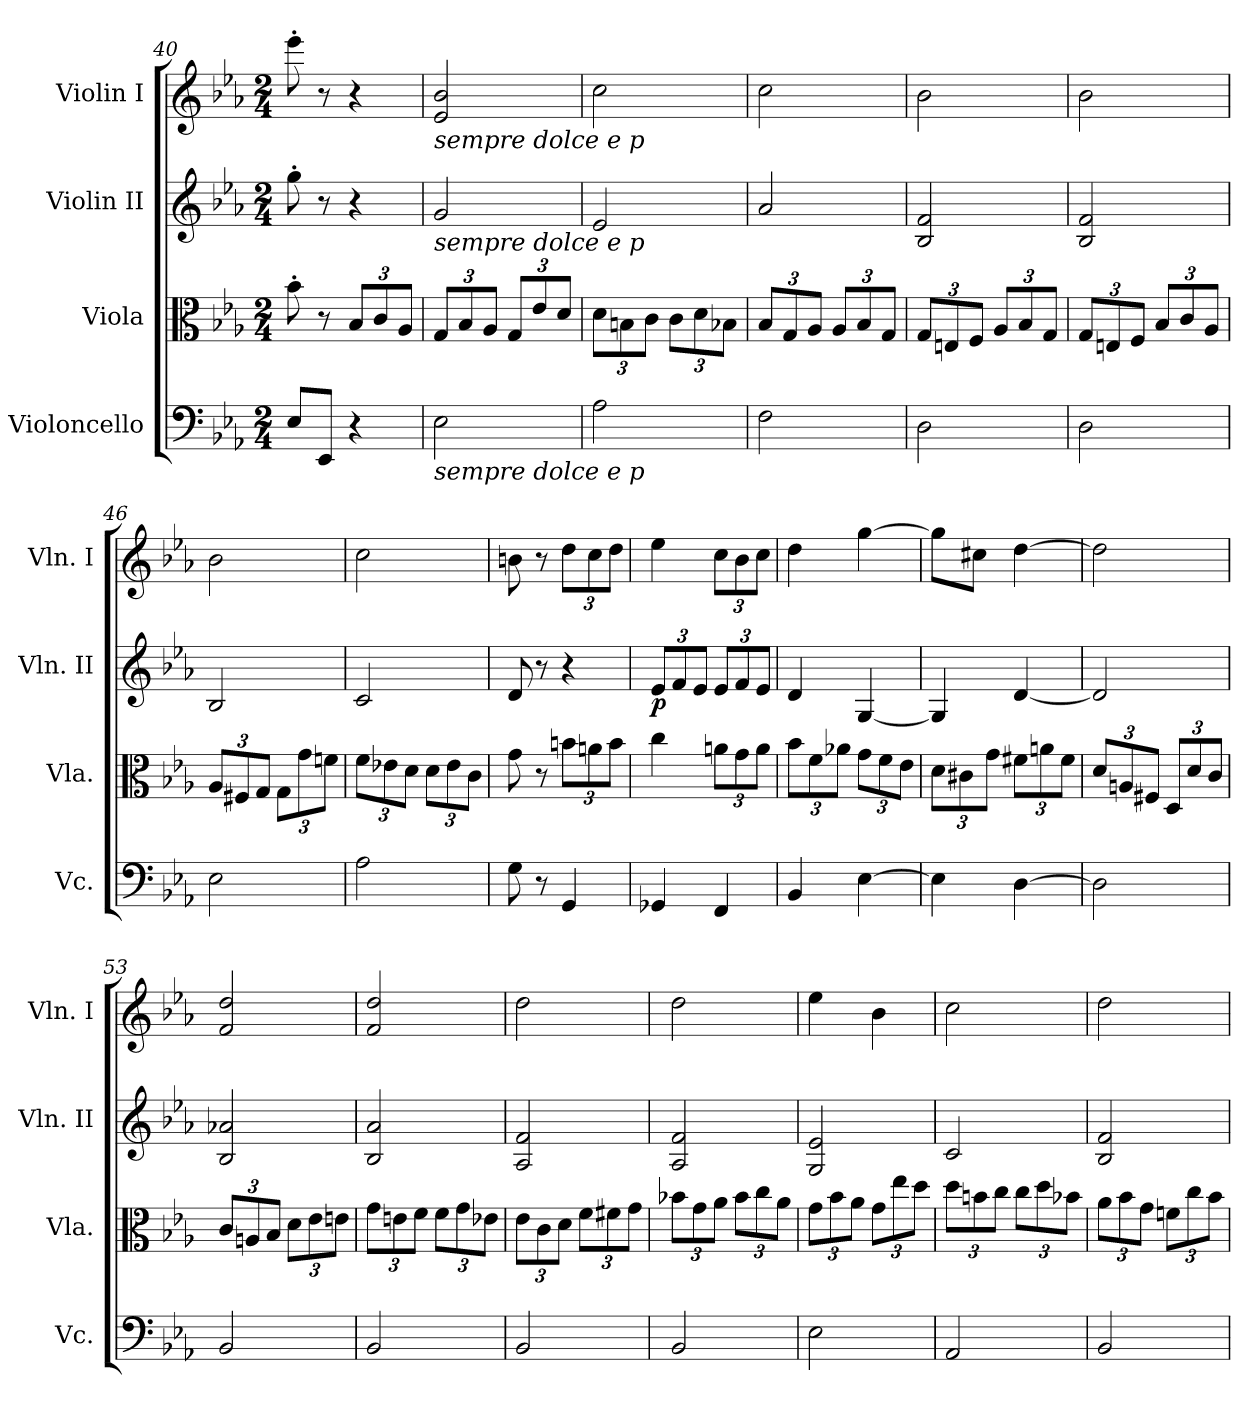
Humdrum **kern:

**kern	**kern	**kern	**dynam	**kern
*part4	*part3	*part2	*part2	*part1
*staff4	*staff3	*staff2	*staff2	*staff1
*I"Violoncello	*I"Viola	*I"Violin II	*	*I"Violin I
*I'Vc.	*I'Vla.	*I'Vln. II	*	*I'Vln. I
*clefF4	*clefC3	*clefG2	*	*clefG2
*k[b-e-a-]	*k[b-e-a-]	*k[b-e-a-]	*	*k[b-e-a-]
*M2/4	*M2/4	*M2/4	*	*M2/4
=40	=40	=40	=40	=40
8E-/L	8b-'\	8gg'\	.	8eee-'\
8EE-/J	8r	8r	.	8r
*	*Xbrackettup	*	*	*
4r	12B-/L	4r	.	4r
.	12c/	.	.	.
.	12A-/J	.	.	.
=41	=41	=41	=41	=41
!	!	!	!	!LO:TX:b:i:t=sempre dolce e p
!	!	!LO:TX:b:i:t=sempre dolce e p	!	!
!LO:TX:b:i:t=sempre dolce e p	!	!	!	!
2E-\	12G/L	2g/	.	2e-/ 2b-/
.	12B-/	.	.	.
.	12A-/J	.	.	.
.	12G/L	.	.	.
.	12e-/	.	.	.
.	12d/J	.	.	.
=42	=42	=42	=42	=42
2A-\	12d\L	2e-/	.	2cc\
.	12Bn\	.	.	.
.	12c\J	.	.	.
.	12c\L	.	.	.
.	12d\	.	.	.
.	12B-X\J	.	.	.
=43	=43	=43	=43	=43
2F\	12B-/L	2a-/	.	2cc\
.	12G/	.	.	.
.	12A-/J	.	.	.
.	12A-/L	.	.	.
.	12B-/	.	.	.
.	12G/J	.	.	.
=44	=44	=44	=44	=44
2D\	12G/L	2B-/ 2f/	.	2b-\
.	12En/	.	.	.
.	12F/J	.	.	.
.	12A-/L	.	.	.
.	12B-/	.	.	.
.	12G/J	.	.	.
=45	=45	=45	=45	=45
2D\	12G/L	2B-/ 2f/	.	2b-\
.	12En/	.	.	.
.	12F/J	.	.	.
.	12B-/L	.	.	.
.	12c/	.	.	.
.	12A-/J	.	.	.
=46	=46	=46	=46	=46
2E-\	12A-/L	2B-/	.	2b-\
.	12F#X/	.	.	.
.	12G/J	.	.	.
.	12G\L	.	.	.
.	12g\	.	.	.
.	12fn\J	.	.	.
=47	=47	=47	=47	=47
2A-\	12f\L	2c/	.	2cc\
.	12e-X\	.	.	.
.	12d\J	.	.	.
.	12d\L	.	.	.
.	12e-\	.	.	.
.	12c\J	.	.	.
=48	=48	=48	=48	=48
8G\	8g\	8d/	.	8bn\
8r	8r	8r	.	8r
*	*	*	*	*Xbrackettup
4GG/	12bn\L	4r	.	12dd\L
.	12an\	.	.	12cc\
.	12b\J	.	.	12dd\J
=49	=49	=49	=49	=49
*	*	*Xbrackettup	*	*
!	!	!	!LO:DY:b	!
4GG-X/	4cc\	12e-/L	p	4ee-\
.	.	12f/	.	.
.	.	12e-/J	.	.
4FF/	12an\L	12e-/L	.	12cc\L
.	12g\	12f/	.	12b-\
.	12a\J	12e-/J	.	12cc\J
=50	=50	=50	=50	=50
4BB-/	12b-\L	4d/	.	4dd\
.	12f\	.	.	.
.	12a-X\J	.	.	.
[4E-\	12g\L	[4G/	.	[4gg\
.	12f\	.	.	.
.	12e-\J	.	.	.
=51	=51	=51	=51	=51
4E-\]	12d\L	4G/]	.	8gg\L]
.	12c#X\	.	.	.
.	.	.	.	8cc#X\J
.	12g\J	.	.	.
[4D\	12f#X\L	[4d/	.	[4dd\
.	12an\	.	.	.
.	12f#\J	.	.	.
=52	=52	=52	=52	=52
2D\]	12d/L	2d/]	.	2dd\]
.	12An/	.	.	.
.	12F#X/J	.	.	.
.	12D/L	.	.	.
.	12d/	.	.	.
.	12c/J	.	.	.
=53	=53	=53	=53	=53
2BB-/	12c/L	2B-/ 2a-X/	.	2f/ 2dd/
.	12An/	.	.	.
.	12B-/J	.	.	.
.	12d\L	.	.	.
.	12e-\	.	.	.
.	12en\J	.	.	.
=54	=54	=54	=54	=54
2BB-/	12g\L	2B-/ 2a-/	.	2f/ 2dd/
.	12en\	.	.	.
.	12f\J	.	.	.
.	12f\L	.	.	.
.	12g\	.	.	.
.	12e-X\J	.	.	.
=55	=55	=55	=55	=55
2BB-/	12e-\L	2A-/ 2f/	.	2dd\
.	12c\	.	.	.
.	12d\J	.	.	.
.	12f\L	.	.	.
.	12f#X\	.	.	.
.	12g\J	.	.	.
=56	=56	=56	=56	=56
2BB-/	12b-X\L	2A-/ 2f/	.	2dd\
.	12g\	.	.	.
.	12a-\J	.	.	.
.	12b-\L	.	.	.
.	12cc\	.	.	.
.	12a-\J	.	.	.
=57	=57	=57	=57	=57
2E-\	12g\L	2G/ 2e-/	.	4ee-\
.	12b-\	.	.	.
.	12a-\J	.	.	.
.	12g\L	.	.	4b-\
.	12ee-\	.	.	.
.	12dd\J	.	.	.
=58	=58	=58	=58	=58
2AA-/	12dd\L	2c/	.	2cc\
.	12bn\	.	.	.
.	12cc\J	.	.	.
.	12cc\L	.	.	.
.	12dd\	.	.	.
.	12b-X\J	.	.	.
=59	=59	=59	=59	=59
2BB-/	12a-\L	2B-/ 2f/	.	2dd\
.	12b-\	.	.	.
.	12g\J	.	.	.
.	12fn\L	.	.	.
.	12cc\	.	.	.
.	12b-\J	.	.	.
=	=	=	=	=
*-	*-	*-	*-	*-
